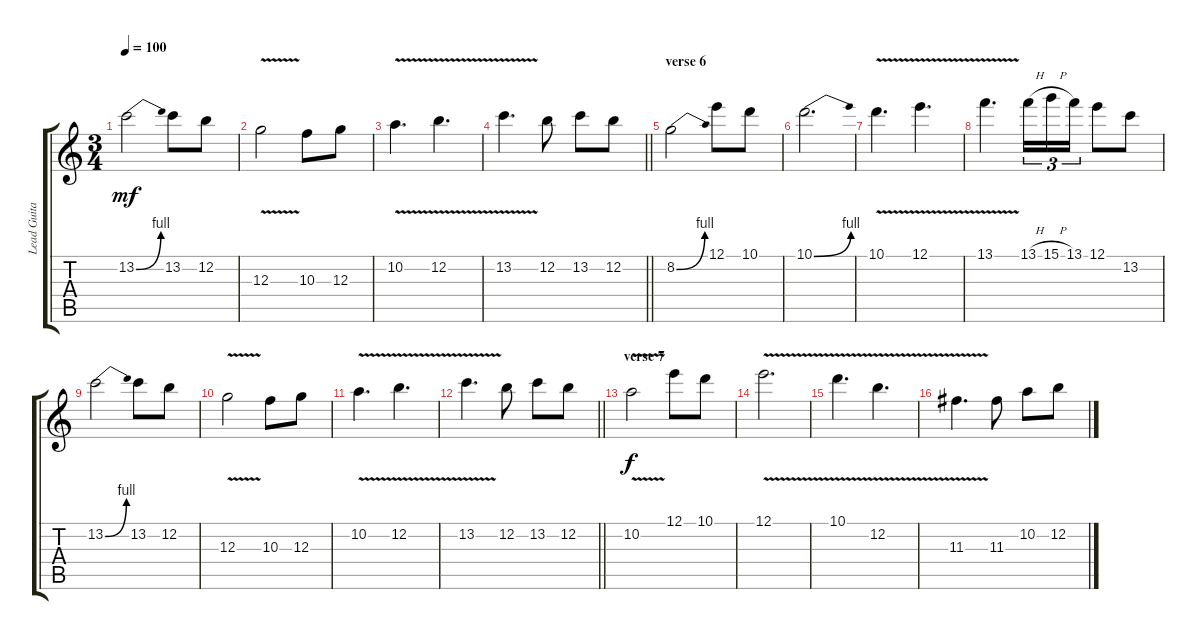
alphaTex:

\track ("Lead Guitar 1" "Lead Guita") {instrument distortionguitar}
\staff {score tabs}
\tuning (E4 B3 G3 D3 A2 E2) {hide}
\ts (3 4)
\tempo 100
\clef g2
\ks c
13.2{be (bend 0 0 60 4)}.2{dy mf} 13.2.8 12.2.8 |
12.3{v}.2 10.3.8 12.3.8 |
10.2{v}.4{d} 12.2{v}.4{d} |
\barLineRight lightlight
13.2{v}.4{d} 12.2.8 13.2.8 12.2.8 |
\section ("" "verse 6")
8.2{be (bend 0 0 60 4)}.2 12.1.8 10.1.8 |
10.1{be (bend 0 0 60 4)}.2{d} |
10.1{v}.4{d} 12.1{v}.4{d} |
13.1{v}.4{d} 13.1{h}.16{tu (3 2)} 15.1{h}.16{tu (3 2)} 13.1.16{tu (3 2)} 12.1.8 13.2.8 |
13.2{be (bend 0 0 60 4)}.2 13.2.8 12.2.8 |
12.3{v}.2 10.3.8 12.3.8 |
10.2{v}.4{d} 12.2{v}.4{d} |
\barLineRight lightlight
13.2{v}.4{d} 12.2.8 13.2.8 12.2.8 |
\section ("" "verse 7")
10.2{v}.2{dy f} 12.1.8 10.1.8 |
12.1{v}.2{d} |
10.1{v}.4{d} 12.2{v}.4{d} |
11.3{v}.4{d} 11.3.8 10.2.8 12.2.8
